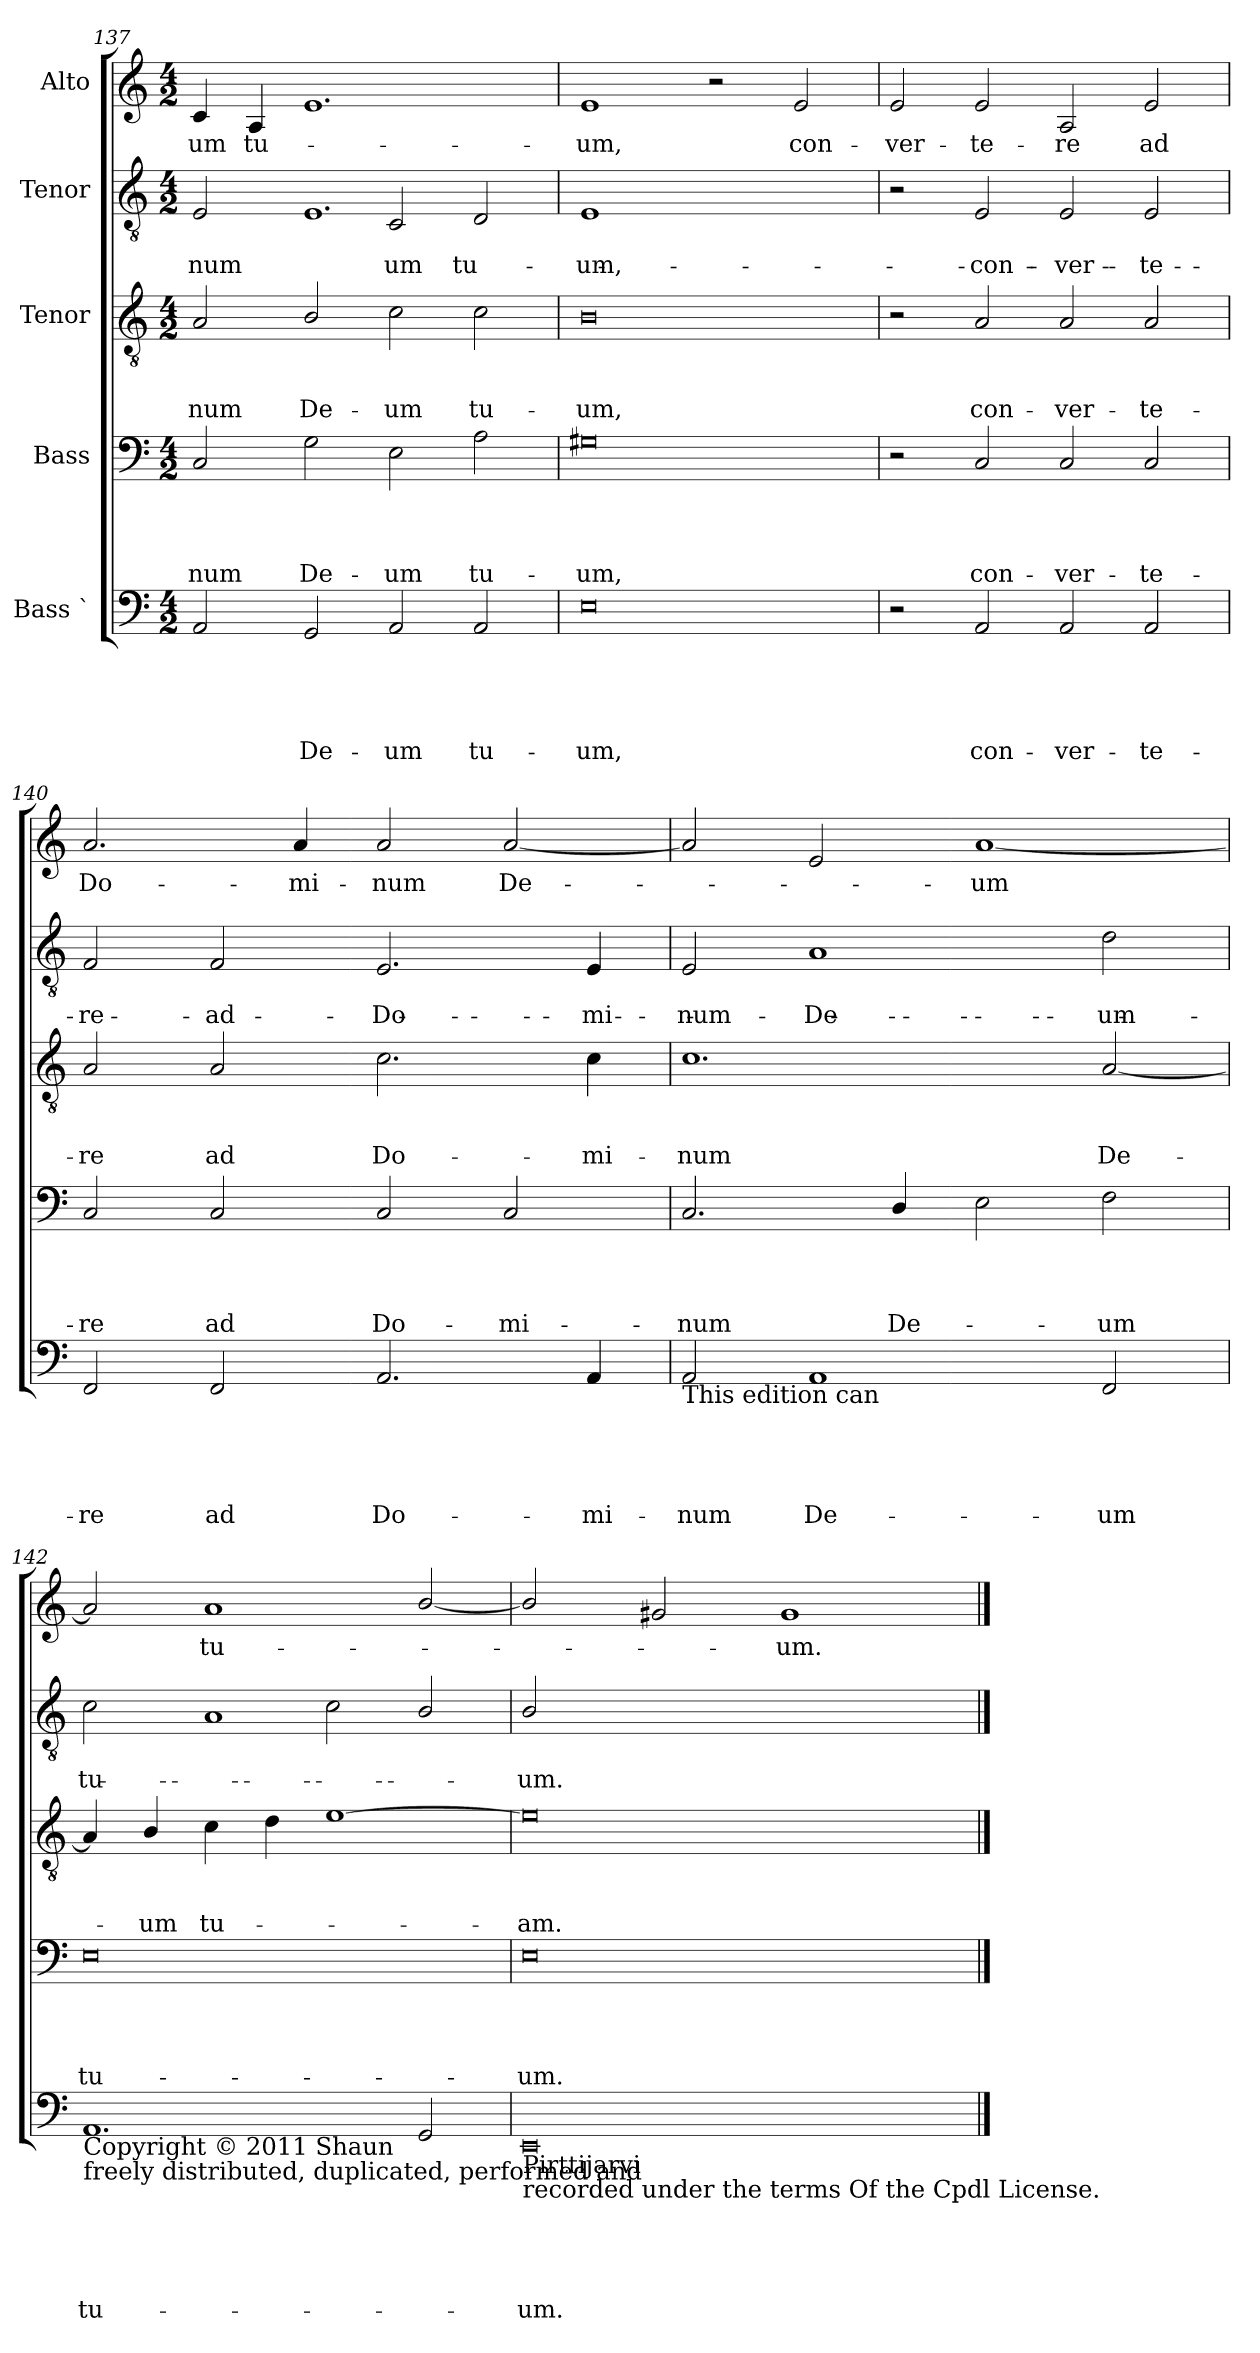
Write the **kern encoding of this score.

**kern	**text	**text	**text	**text	**text	**kern	**text	**text	**text	**text	**kern	**text	**text	**text	**kern	**text	**text	**kern	**text
*part5	*part5	*part5	*part5	*part5	*part5	*part4	*part4	*part4	*part4	*part4	*part3	*part3	*part3	*part3	*part2	*part2	*part2	*part1	*part1
*staff5	*staff5	*staff5	*staff5	*staff5	*staff5	*staff4	*staff4	*staff4	*staff4	*staff4	*staff3	*staff3	*staff3	*staff3	*staff2	*staff2	*staff2	*staff1	*staff1
*I"Bass `	*	*	*	*	*	*I"Bass	*	*	*	*	*I"Tenor	*	*	*	*I"Tenor	*	*	*I"Alto	*
*clefF4	*	*	*	*	*	*clefF4	*	*	*	*	*clefGv2	*	*	*	*clefGv2	*	*	*clefG2	*
*k[]	*	*	*	*	*	*k[]	*	*	*	*	*k[]	*	*	*	*k[]	*	*	*k[]	*
*C:	*	*	*	*	*	*C:	*	*	*	*	*C:	*	*	*	*C:	*	*	*C:	*
*M4/2	*	*	*	*	*	*M4/2	*	*	*	*	*M4/2	*	*	*	*M4/2	*	*	*M4/2	*
=137	=137	=137	=137	=137	=137	=137	=137	=137	=137	=137	=137	=137	=137	=137	=137	=137	=137	=137	=137
!	!	!	!	!	!	!	!	!	!	!LO:LY:b	!	!	!	!LO:LY:b	!	!	!LO:LY:b	!	!LO:LY:b
*	*	*	*	*	*	*	*	*	*	*	*	*	*	*	*^	*	*	*	*
2AA/	.	.	.	.	.	2C/	.	.	.	-num	2A/	.	.	-num	2E/	1ryy	.	-num	4c/	-um
!	!	!	!	!	!	!	!	!	!	!	!	!	!	!	!	!	!	!	!	!LO:LY:b
.	.	.	.	.	.	.	.	.	.	.	.	.	.	.	.	.	.	.	4A/	tu-
!	!	!	!	!	!LO:LY:b	!	!	!	!	!LO:LY:b	!	!	!	!LO:LY:b	!	!	!	!	!	!
2GG/	.	.	.	.	De-	2G\	.	.	.	De-	2B/	.	.	De-	1.E	.	.	.	1.e	.
!	!	!	!	!	!LO:LY:b	!	!	!	!	!LO:LY:b	!	!	!	!LO:LY:b	!	!	!	!LO:LY:b	!	!
2AA/	.	.	.	.	-um	2E\	.	.	.	-um	2c\	.	.	-um	.	2C/	.	um	.	.
!	!	!	!	!	!LO:LY:b	!	!	!	!	!LO:LY:b	!	!	!	!LO:LY:b	!	!	!	!LO:LY:b	!	!
2AA/	.	.	.	.	tu-	2A\	.	.	.	tu-	2c\	.	.	tu-	.	2D/	.	tu-	.	.
=138	=138	=138	=138	=138	=138	=138	=138	=138	=138	=138	=138	=138	=138	=138	=138	=138	=138	=138	=138	=138
!	!	!	!	!	!LO:LY:b	!	!	!	!	!LO:LY:b	!	!	!	!LO:LY:b	!	!	!	!LO:LY:b	!	!LO:LY:b
*	*	*	*	*	*	*	*	*	*	*	*	*	*	*	*v	*v	*	*	*	*
0E	.	.	.	.	-um,	0G#X	.	.	.	-um,	0B	.	.	-um,	1E	.	-um,	1e	-um,
.	.	.	.	.	.	.	.	.	.	.	.	.	.	.	1ryy	.	.	2r	.
!	!	!	!	!	!	!	!	!	!	!	!	!	!	!	!	!	!	!	!LO:LY:b
.	.	.	.	.	.	.	.	.	.	.	.	.	.	.	.	.	.	2e/	con-
=139	=139	=139	=139	=139	=139	=139	=139	=139	=139	=139	=139	=139	=139	=139	=139	=139	=139	=139	=139
!	!	!	!	!	!	!	!	!	!	!	!	!	!	!	!	!	!	!	!LO:LY:b
2r	.	.	.	.	.	2r	.	.	.	.	2r	.	.	.	2r	.	.	2e/	-ver-
!	!	!	!	!	!LO:LY:b	!	!	!	!	!LO:LY:b	!	!	!	!LO:LY:b	!	!	!LO:LY:b	!	!LO:LY:b
2AA/	.	.	.	.	con-	2C/	.	.	.	con-	2A/	.	.	con-	2E/	.	con-	2e/	-te-
!	!	!	!	!	!LO:LY:b	!	!	!	!	!LO:LY:b	!	!	!	!LO:LY:b	!	!	!LO:LY:b	!	!LO:LY:b
2AA/	.	.	.	.	-ver-	2C/	.	.	.	-ver-	2A/	.	.	-ver-	2E/	.	-ver-	2A/	-re
!	!	!	!	!	!LO:LY:b	!	!	!	!	!LO:LY:b	!	!	!	!LO:LY:b	!	!	!LO:LY:b	!	!LO:LY:b
2AA/	.	.	.	.	-te-	2C/	.	.	.	-te-	2A/	.	.	-te-	2E/	.	-te-	2e/	ad
!!LO:PB:g=z
=140	=140	=140	=140	=140	=140	=140	=140	=140	=140	=140	=140	=140	=140	=140	=140	=140	=140	=140	=140
!	!	!	!	!	!LO:LY:b	!	!	!	!	!LO:LY:b	!	!	!	!LO:LY:b	!	!	!LO:LY:b	!	!LO:LY:b
2FF/	.	.	.	.	-re	2C/	.	.	.	-re	2A/	.	.	-re	2F/	.	-re	2.a/	Do-
!	!	!	!	!	!LO:LY:b	!	!	!	!	!LO:LY:b	!	!	!	!LO:LY:b	!	!	!LO:LY:b	!	!
2FF/	.	.	.	.	ad	2C/	.	.	.	ad	2A/	.	.	ad	2F/	.	ad	.	.
!	!	!	!	!	!	!	!	!	!	!	!	!	!	!	!	!	!	!	!LO:LY:b
.	.	.	.	.	.	.	.	.	.	.	.	.	.	.	.	.	.	4a/	-mi-
!	!	!	!	!	!LO:LY:b	!	!	!	!	!LO:LY:b	!	!	!	!LO:LY:b	!	!	!LO:LY:b	!	!LO:LY:b
2.AA/	.	.	.	.	Do-	2C/	.	.	.	Do-	2.c\	.	.	Do-	2.E/	.	Do-	2a/	-num
!	!	!	!	!	!	!	!	!	!	!LO:LY:b	!	!	!	!	!	!	!	!	!LO:LY:b
.	.	.	.	.	.	2C/	.	.	.	-mi-	.	.	.	.	.	.	.	[<2a/	De-
!	!	!	!	!	!LO:LY:b	!	!	!	!	!	!	!	!	!LO:LY:b	!	!	!LO:LY:b	!	!
4AA/	.	.	.	.	-mi-	.	.	.	.	.	4c\	.	.	-mi-	4E/	.	-mi-	.	.
=141	=141	=141	=141	=141	=141	=141	=141	=141	=141	=141	=141	=141	=141	=141	=141	=141	=141	=141	=141
!LO:TX:b:t=This edition can	!	!	!	!	!	!	!	!	!	!	!	!	!	!	!	!	!	!	!
!	!	!	!	!	!LO:LY:b	!	!	!	!	!LO:LY:b	!	!	!	!LO:LY:b	!	!	!LO:LY:b	!	!
2AA/	.	.	.	.	-num	2.C/	.	.	.	-num	1.c	.	.	-num	2E/	.	-num	2a/]	.
!	!	!	!	!	!LO:LY:b	!	!	!	!	!	!	!	!	!	!	!	!LO:LY:b	!	!
1AA	.	.	.	.	De-	.	.	.	.	.	.	.	.	.	1A	.	De-	2e/	.
!	!	!	!	!	!	!	!	!	!	!LO:LY:b	!	!	!	!	!	!	!	!	!
.	.	.	.	.	.	4D/	.	.	.	De-	.	.	.	.	.	.	.	.	.
!	!	!	!	!	!	!	!	!	!	!	!	!	!	!	!	!	!	!	!LO:LY:b
.	.	.	.	.	.	2E\	.	.	.	.	.	.	.	.	.	.	.	[<1a	-um
!	!	!	!	!	!LO:LY:b	!	!	!	!	!LO:LY:b	!	!	!	!LO:LY:b	!	!	!LO:LY:b	!	!
2FF/	.	.	.	.	-um	2F\	.	.	.	-um	[<2A/	.	.	De-	2d\	.	-um	.	.
=142	=142	=142	=142	=142	=142	=142	=142	=142	=142	=142	=142	=142	=142	=142	=142	=142	=142	=142	=142
!LO:TX:b:t=Copyright © 2011 Shaun	!	!	!	!	!	!	!	!	!	!	!	!	!	!	!	!	!	!	!
!LO:TX:b:t=freely distributed, duplicated, performed and	!	!	!	!	!	!	!	!	!	!	!	!	!	!	!	!	!	!	!
!	!	!	!	!	!LO:LY:b	!	!	!	!	!LO:LY:b	!	!	!	!	!	!	!LO:LY:b	!	!
*	*	*	*	*	*	*	*	*	*	*	*	*	*	*	*^	*	*	*	*
1.AA	.	.	.	.	tu-	0E	.	.	.	tu-	4A/]	.	.	.	2c\	1ryy	.	tu-	2a/]	.
!	!	!	!	!	!	!	!	!	!	!	!	!	!	!LO:LY:b	!	!	!	!	!	!
.	.	.	.	.	.	.	.	.	.	.	4B/	.	.	-um	.	.	.	.	.	.
!	!	!	!	!	!	!	!	!	!	!	!	!	!	!LO:LY:b	!	!	!	!	!	!LO:LY:b
.	.	.	.	.	.	.	.	.	.	.	4c\	.	.	tu-	1A	.	.	.	1a	tu-
.	.	.	.	.	.	.	.	.	.	.	4d\	.	.	.	.	.	.	.	.	.
.	.	.	.	.	.	.	.	.	.	.	[>1e	.	.	.	.	2c\	.	.	.	.
2GG/	.	.	.	.	.	.	.	.	.	.	.	.	.	.	2ryy	2B/	.	.	[<2b/	.
=143	=143	=143	=143	=143	=143	=143	=143	=143	=143	=143	=143	=143	=143	=143	=143	=143	=143	=143	=143	=143
!LO:TX:b:t=Pirttijarvi	!	!	!	!	!	!	!	!	!	!	!	!	!	!	!	!	!	!	!	!
!LO:TX:b:t=recorded under the terms Of the Cpdl License.	!	!	!	!	!	!	!	!	!	!	!	!	!	!	!	!	!	!	!	!
!	!	!	!	!	!LO:LY:b	!	!	!	!	!LO:LY:b	!	!	!	!LO:LY:b	!	!	!	!LO:LY:b	!	!
*	*	*	*	*	*	*	*	*	*	*	*	*	*	*	*v	*v	*	*	*	*
0EE	.	.	.	.	-um.	0E	.	.	.	-um.	0e]	.	.	-am.	2B/	.	-um.	2b/]	.
.	.	.	.	.	.	.	.	.	.	.	.	.	.	.	1.ryy	.	.	2g#X/	.
!	!	!	!	!	!	!	!	!	!	!	!	!	!	!	!	!	!	!	!LO:LY:b
.	.	.	.	.	.	.	.	.	.	.	.	.	.	.	.	.	.	1g#	-um.
==	==	==	==	==	==	==	==	==	==	==	==	==	==	==	==	==	==	==	==
*-	*-	*-	*-	*-	*-	*-	*-	*-	*-	*-	*-	*-	*-	*-	*-	*-	*-	*-	*-
